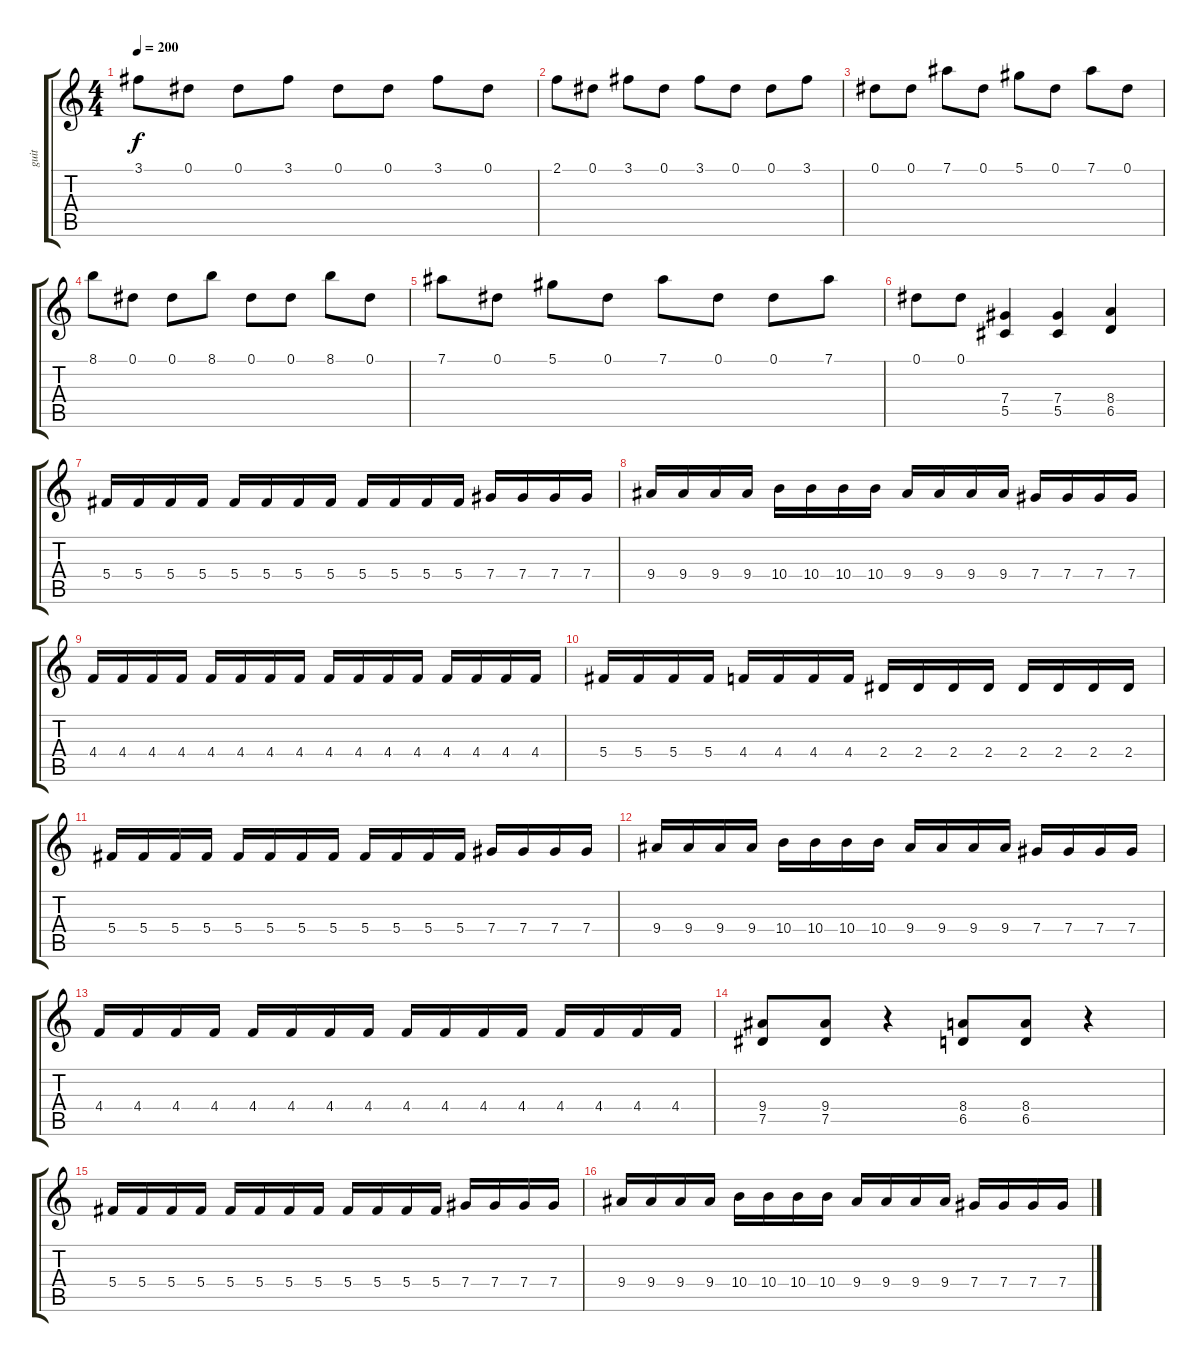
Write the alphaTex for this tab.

\track ("guit" "guit") {instrument distortionguitar}
\staff {score tabs}
\tuning (Eb4 Bb3 Gb3 Db3 Ab2 Eb2) {hide}
\ts (4 4)
\tempo 200
\clef g2
\ks c
3.1.8{dy f} 0.1.8 0.1.8 3.1.8 0.1.8 0.1.8 3.1.8 0.1.8 |
2.1.8 0.1.8 3.1.8 0.1.8 3.1.8 0.1.8 0.1.8 3.1.8 |
0.1.8 0.1.8 7.1.8 0.1.8 5.1.8 0.1.8 7.1.8 0.1.8 |
8.1.8 0.1.8 0.1.8 8.1.8 0.1.8 0.1.8 8.1.8 0.1.8 |
7.1.8 0.1.8 5.1.8 0.1.8 7.1.8 0.1.8 0.1.8 7.1.8 |
0.1.8 0.1.8 (7.4 5.5).4 (7.4 5.5).4 (8.4 6.5).4 |
5.4.16{volume 13} 5.4.16 5.4.16 5.4.16 5.4.16 5.4.16 5.4.16 5.4.16 5.4.16 5.4.16 5.4.16 5.4.16 7.4.16 7.4.16 7.4.16 7.4.16 |
9.4.16 9.4.16 9.4.16 9.4.16 10.4.16 10.4.16 10.4.16 10.4.16 9.4.16 9.4.16 9.4.16 9.4.16 7.4.16 7.4.16 7.4.16 7.4.16 |
4.4.16 4.4.16 4.4.16 4.4.16 4.4.16 4.4.16 4.4.16 4.4.16 4.4.16 4.4.16 4.4.16 4.4.16 4.4.16 4.4.16 4.4.16 4.4.16 |
5.4.16 5.4.16 5.4.16 5.4.16 4.4.16 4.4.16 4.4.16 4.4.16 2.4.16 2.4.16 2.4.16 2.4.16 2.4.16 2.4.16 2.4.16 2.4.16 |
5.4.16 5.4.16 5.4.16 5.4.16 5.4.16 5.4.16 5.4.16 5.4.16 5.4.16 5.4.16 5.4.16 5.4.16 7.4.16 7.4.16 7.4.16 7.4.16 |
9.4.16 9.4.16 9.4.16 9.4.16 10.4.16 10.4.16 10.4.16 10.4.16 9.4.16 9.4.16 9.4.16 9.4.16 7.4.16 7.4.16 7.4.16 7.4.16 |
4.4.16 4.4.16 4.4.16 4.4.16 4.4.16 4.4.16 4.4.16 4.4.16 4.4.16 4.4.16 4.4.16 4.4.16 4.4.16 4.4.16 4.4.16 4.4.16 |
(9.4 7.5).8 (9.4 7.5).8 r.4 (8.4 6.5).8 (8.4 6.5).8 r.4 |
5.4.16 5.4.16 5.4.16 5.4.16 5.4.16 5.4.16 5.4.16 5.4.16 5.4.16 5.4.16 5.4.16 5.4.16 7.4.16 7.4.16 7.4.16 7.4.16 |
9.4.16 9.4.16 9.4.16 9.4.16 10.4.16 10.4.16 10.4.16 10.4.16 9.4.16 9.4.16 9.4.16 9.4.16 7.4.16 7.4.16 7.4.16 7.4.16
